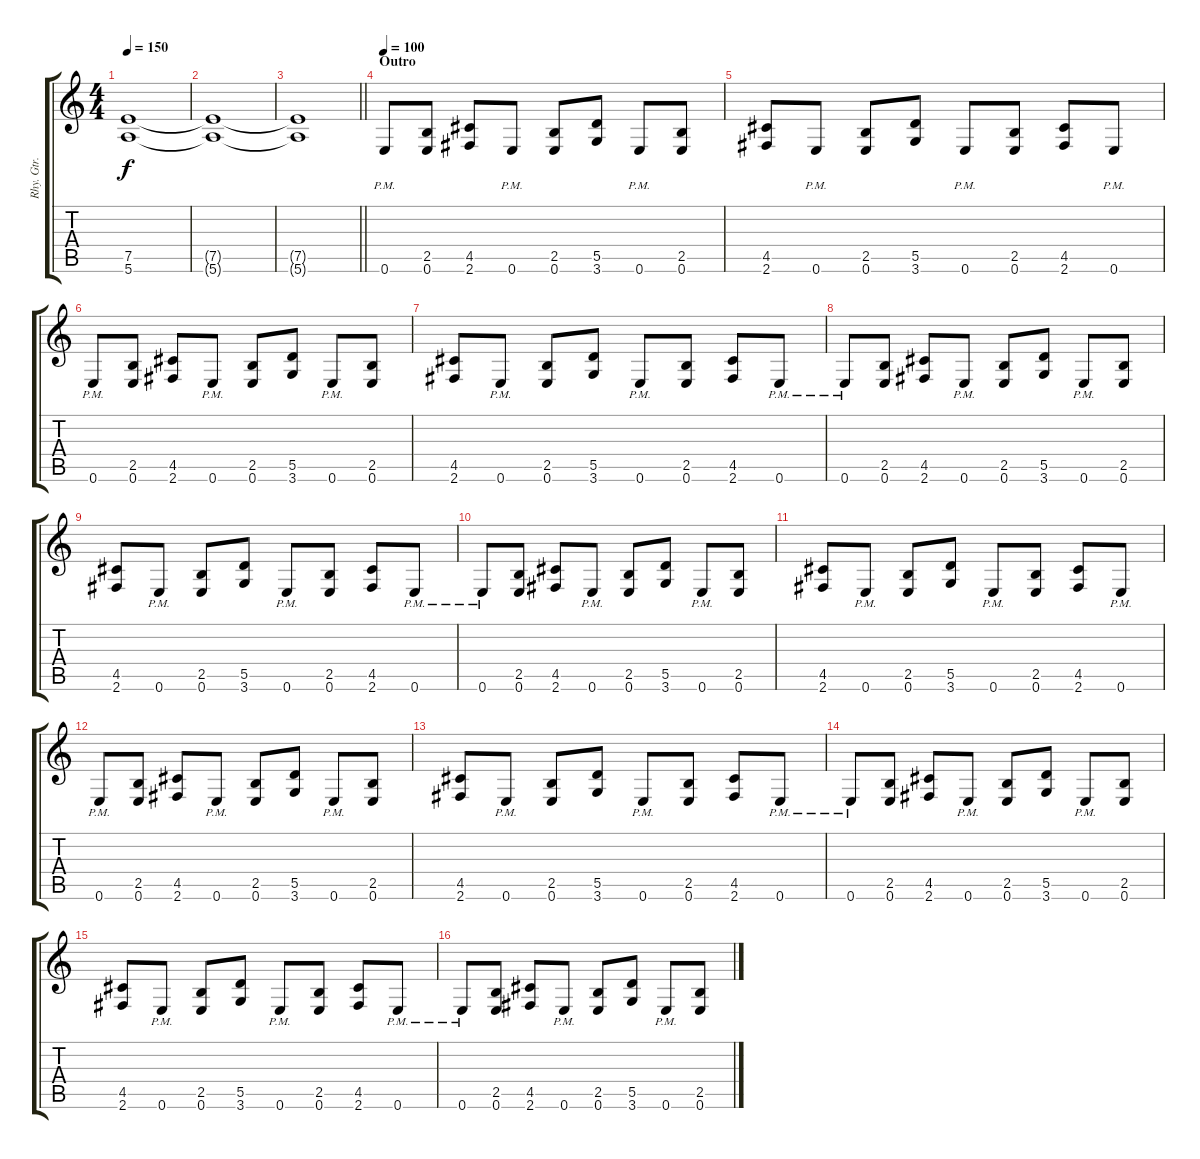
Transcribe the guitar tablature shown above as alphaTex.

\track ("Rhy. Gtr. 1" "Rhy. Gtr. ") {instrument distortionguitar}
\staff {score tabs}
\tuning (E4 B3 G3 D3 A2 E2) {hide}
\ts (4 4)
\tempo 150
\clef g2
\ks c
(7.5{t} 5.6{t}).1{dy f} |
(7.5{t} 5.6{t}).1 |
\barLineRight lightlight
(7.5{t} 5.6{t}).1 |
\section ("" "Outro")
\tempo 100
0.6{pm}.8 (2.5 0.6).8 (4.5 2.6).8 0.6{pm}.8 (2.5 0.6).8 (5.5 3.6).8 0.6{pm}.8 (2.5 0.6).8 |
(4.5 2.6).8 0.6{pm}.8 (2.5 0.6).8 (5.5 3.6).8 0.6{pm}.8 (2.5 0.6).8 (4.5 2.6).8 0.6{pm}.8 |
0.6{pm}.8 (2.5 0.6).8 (4.5 2.6).8 0.6{pm}.8 (2.5 0.6).8 (5.5 3.6).8 0.6{pm}.8 (2.5 0.6).8 |
(4.5 2.6).8 0.6{pm}.8 (2.5 0.6).8 (5.5 3.6).8 0.6{pm}.8 (2.5 0.6).8 (4.5 2.6).8 0.6{pm}.8 |
0.6{pm}.8 (2.5 0.6).8 (4.5 2.6).8 0.6{pm}.8 (2.5 0.6).8 (5.5 3.6).8 0.6{pm}.8 (2.5 0.6).8 |
(4.5 2.6).8 0.6{pm}.8 (2.5 0.6).8 (5.5 3.6).8 0.6{pm}.8 (2.5 0.6).8 (4.5 2.6).8 0.6{pm}.8 |
0.6{pm}.8 (2.5 0.6).8 (4.5 2.6).8 0.6{pm}.8 (2.5 0.6).8 (5.5 3.6).8 0.6{pm}.8 (2.5 0.6).8 |
(4.5 2.6).8 0.6{pm}.8 (2.5 0.6).8 (5.5 3.6).8 0.6{pm}.8 (2.5 0.6).8 (4.5 2.6).8 0.6{pm}.8 |
0.6{pm}.8 (2.5 0.6).8 (4.5 2.6).8 0.6{pm}.8 (2.5 0.6).8 (5.5 3.6).8 0.6{pm}.8 (2.5 0.6).8 |
(4.5 2.6).8 0.6{pm}.8 (2.5 0.6).8 (5.5 3.6).8 0.6{pm}.8 (2.5 0.6).8 (4.5 2.6).8 0.6{pm}.8 |
0.6{pm}.8 (2.5 0.6).8 (4.5 2.6).8 0.6{pm}.8 (2.5 0.6).8 (5.5 3.6).8 0.6{pm}.8 (2.5 0.6).8 |
(4.5 2.6).8 0.6{pm}.8 (2.5 0.6).8 (5.5 3.6).8 0.6{pm}.8 (2.5 0.6).8 (4.5 2.6).8 0.6{pm}.8 |
0.6{pm}.8 (2.5 0.6).8 (4.5 2.6).8 0.6{pm}.8 (2.5 0.6).8 (5.5 3.6).8 0.6{pm}.8 (2.5 0.6).8
